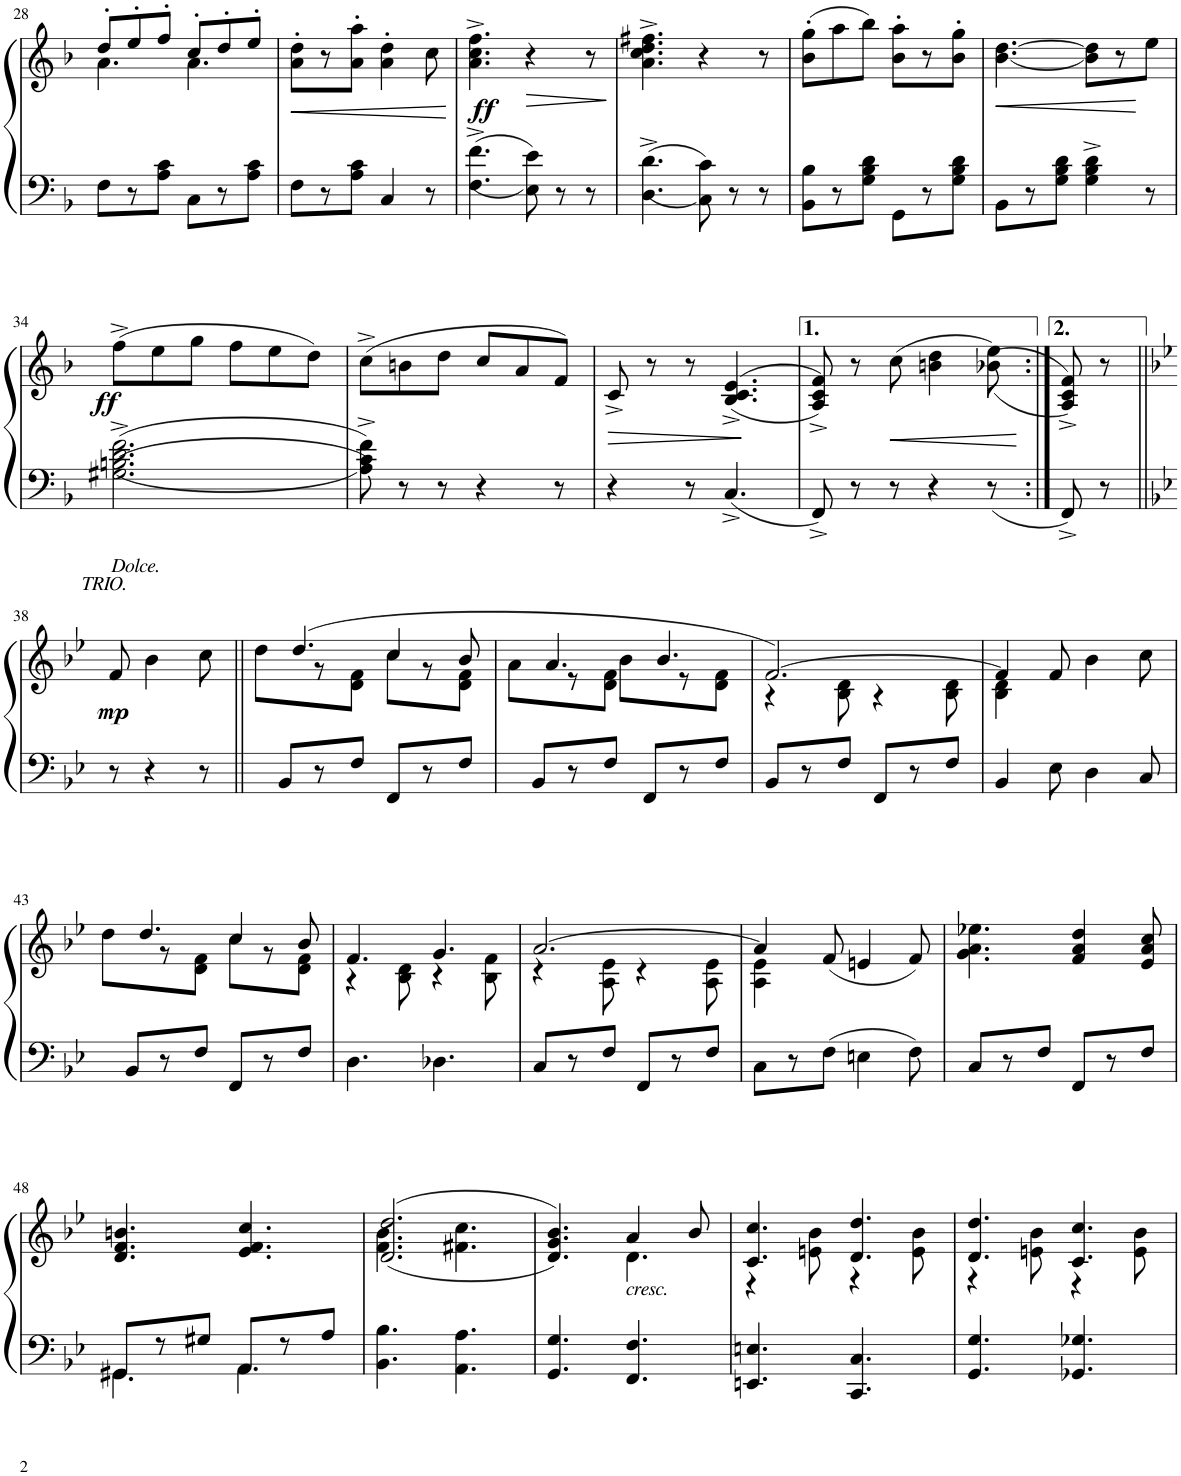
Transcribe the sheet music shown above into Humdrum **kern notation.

**kern	**kern	**dynam
*part1	*part1	*part1
*staff2	*staff1	*staff1/2
*I"Piano	*	*
*I'Pno.	*	*
!!LO:PB:g=z
*clefF4	*clefG2	*
*k[b-]	*k[b-]	*
*M6/8	*M6/8	*
=28	=28	=28
*	*^	*
8F\L	8dd'/L	4.a\	.
8r	8ee'/	.	.
8A\ 8c\J	8ff'/J	.	.
8C\L	8cc'/L	4.a\	.
8r	8dd'/	.	.
8A\ 8c\J	8ee'/J	.	.
*	*v	*v	*
=29	=29	=29
!	!	!LO:HP:b
8F\L	8a\' 8dd\'L	<
8r	8r	.
8A\ 8c\J	8a\' 8aa\'J	.
4C/	4a\' 4dd\'	.
8r	8cc\	.
.	.	[
=30	=30	=30
!	!	!LO:DY:b
4.F\^ 4.f\^	4.a\^ 4.cc\^ 4.ff\^	ff
!	!	!LO:HP:b
8E\ 8e\	4r	>
8r	.	.
8r	8r	.
.	.	]
=31	=31	=31
4.D\^ 4.d\^	4.a\^ 4.cc\^ 4.dd\^ 4.ff#X\^	.
8C\ 8c\	4r	.
8r	.	.
8r	8r	.
=32	=32	=32
8BB-\ 8B-\L	(8b-\' 8gg\'L	.
8r	8aa\	.
8G\ 8B-\ 8d\J	8bb-\J)	.
8GG\L	8b-\' 8aa\'L	.
8r	8r	.
8G\ 8B-\ 8d\J	8b-\' 8gg\'J	.
=33	=33	=33
!	!	!LO:HP:b
8BB-\L	[4.b-\ [4.dd\	<
8r	.	.
8G\ 8B-\ 8d\J	.	.
4G\^ 4B-\^ 4d\^	8b-\] 8dd\]L	.
.	8r	.
8r	8ee\J	[
!!LO:LB:g=z
=34	=34	=34
!	!	!LO:DY:b
2.G#X\^ 2.Bn\^ 2.d\^ 2.f\^	(8ff^\L	ff
.	8ee\	.
.	8gg\J	.
.	8ff\L	.
.	8ee\	.
.	8dd\J)	.
=35	=35	=35
8A\^ 8c\^ 8f\^	(8cc^\L	.
8r	8bn\	.
8r	8dd\J	.
4r	8cc/L	.
.	8a/	.
8r	8f/J)	.
=36	=36	=36
!	!	!LO:HP:b
4r	8c^/	>
.	8r	.
8r	8r	.
4.C^/	(>(4.B-/^ 4.c/^ 4.e/^	]
=37	=37	=37
8FF^/	8A/^ 8c/^ 8f/^))	.
8r	8r	.
!	!	!LO:HP:b
8r	(8cc\	<
4r	4bn\ 4dd\	.
8r	(<(8b-X\ 8ee\)	.
.	.	[
=37X1:|!	=37X1:|!	=37X1:|!
8FF^/	8A/^ 8c/^ 8f/^))	.
8r	8r	.
!!LO:LB:g=z
=38||	=38||	=38||
*k[b-e-]	*k[b-e-]	*
!	!LO:TX:a:i:t=TRIO.	!
!	!LO:TX:a:i:t=Dolce.	!
!	!	!LO:DY:b
8r	8f/	mp
4r	4b-\	.
8r	8cc\	.
=39||	=39||	=39||
*	*^	*
8BB-/L	(4.dd/	8dd\L	.
8r	.	8r	.
8F/J	.	8d\ 8f\J	.
8FF/L	4cc/	8cc\L	.
8r	.	8r	.
8F/J	8b-/	8d\ 8f\J	.
=40	=40	=40	=40
8BB-/L	4.a/	8a\L	.
8r	.	8r	.
8F/J	.	8d\ 8f\J	.
8FF/L	4.b-/	8b-\L	.
8r	.	8r	.
8F/J	.	8d\ 8f\J	.
=41	=41	=41	=41
8BB-/L	[2.f/)	4r	.
8r	.	.	.
8F/J	.	8B-\ 8d\	.
8FF/L	.	4r	.
8r	.	.	.
8F/J	.	8B-\ 8d\	.
=42	=42	=42	=42
4BB-/	4f/]	4B-\ 4d\	.
8E-\	8f/	2ryy	.
4D\	4b-\	.	.
8C/	8cc\	.	.
!!LO:LB:g=z	!!
=43	=43	=43	=43
8BB-/L	4.dd/	8dd\L	.
8r	.	8r	.
8F/J	.	8d\ 8f\J	.
8FF/L	4cc/	8cc\L	.
8r	.	8r	.
8F/J	8b-/	8d\ 8f\J	.
=44	=44	=44	=44
4.D\	4.f/	4r	.
.	.	8B-\ 8d\	.
4.D-X\	4.g/	4r	.
.	.	8B-\ 8f\	.
=45	=45	=45	=45
8C/L	[2.a/	4r	.
8r	.	.	.
8F/J	.	8A\ 8e-\	.
8FF/L	.	4r	.
8r	.	.	.
8F/J	.	8A\ 8e-\	.
=46	=46	=46	=46
8C\L	4a/]	4A\ 4e-\	.
8r	.	.	.
8F\J	(8f/	2ryy	.
4En\	4en/	.	.
8F\	8f/)	.	.
*	*v	*v	*
=47	=47	=47
8C/L	4.g\ 4.a\ 4.ee-X\	.
8r	.	.
8F/J	.	.
8FF/L	4f/ 4a/ 4dd/	.
8r	.	.
8F/J	8e-/ 8a/ 8cc/	.
!!LO:LB:g=z
=48	=48	=48
*^	*	*
8GG/L	4.GG#X\	4.d/ 4.f/ 4.bn/	.
8r	.	.	.
8G#X/J	.	.	.
8AA/L	4.AA\	4.e-/ 4.f/ 4.cc/	.
8r	.	.	.
8A/J	.	.	.
*v	*v	*	*
=49	=49	=49
*	*^	*
4.BB-\ 4.B-\	(<(2.d/ 2.dd/	4.f\ 4.b-\	.
4.AA\ 4.A\	.	4.f#X\ 4.cc\	.
=50	=50	=50	=50
4.GG/ 4.G/	4.d/ 4.g/ 4.b-/))	4.ryy	.
!LO:TX:a:i:t=cresc.	!	!	!
4.FF/ 4.F/	4a/	4.d\	.
.	8b-/	.	.
=51	=51	=51	=51
4.EEn/ 4.En/	4.c/ 4.cc/	4r	.
.	.	8en\ 8b-\	.
4.CC/ 4.C/	4.d/ 4.dd/	4r	.
.	.	8e\ 8b-\	.
=52	=52	=52	=52
4.GG/ 4.G/	4.d/ 4.dd/	4r	.
.	.	8en\ 8b-\	.
4.GG-X/ 4.G-X/	4.c/ 4.cc/	4r	.
.	.	8e\ 8b-\	.
*	*v	*v	*
=	=	=
*-	*-	*-
